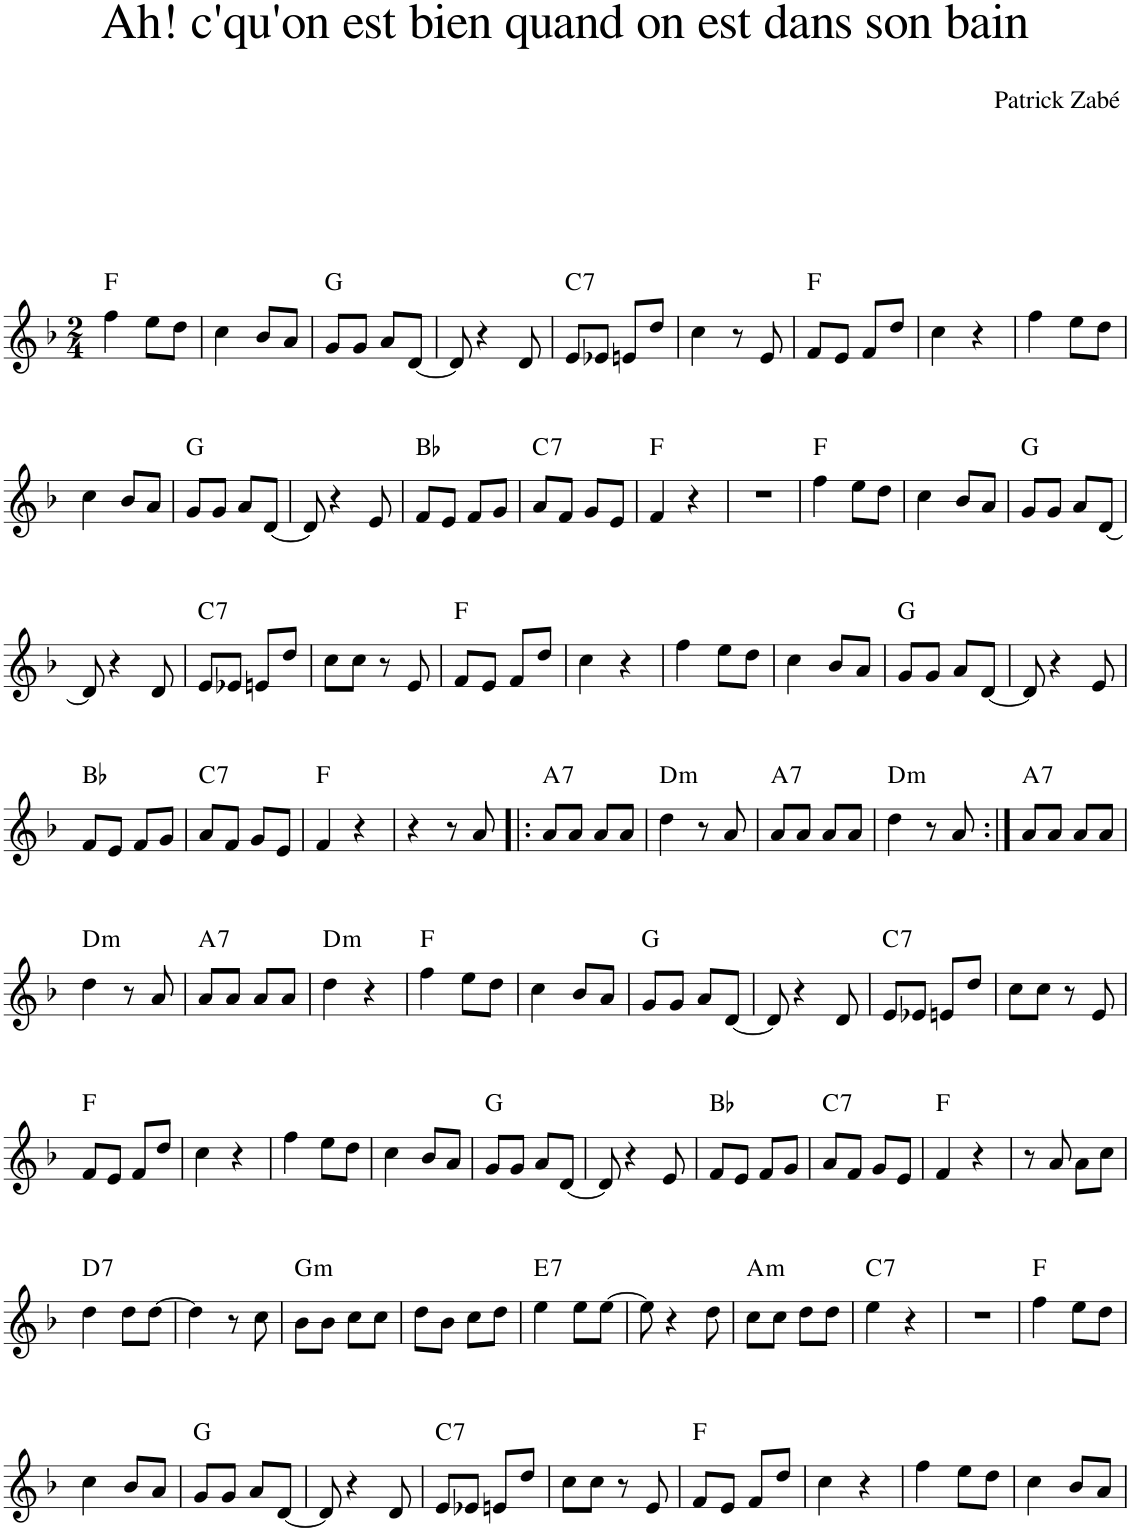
**kern	**harte
*part1	*part1
*staff1	*
*I"Piano	*
*I'Pno.	*
*clefG2	*
*k[b-]	*
*M2/4	*
=1	=1
4ff\	F:maj
8ee\L	.
8dd\J	.
=2	=2
4cc\	.
8b-/L	.
8a/J	.
=3	=3
8g/L	G:maj
8g/J	.
8a/L	.
[8d/J	.
=4	=4
8d/]	.
4r	.
8d/	.
=5	=5
!	!LO:H:kt=7
8e/L	C:7
8e-X/J	.
8en/L	.
8dd/J	.
=6	=6
4cc\	.
8r	.
8e/	.
=7	=7
8f/L	F:maj
8e/J	.
8f/L	.
8dd/J	.
=8	=8
4cc\	.
4r	.
=9	=9
4ff\	.
8ee\L	.
8dd\J	.
!!LO:LB:g=z
=10	=10
4cc\	.
8b-/L	.
8a/J	.
=11	=11
8g/L	G:maj
8g/J	.
8a/L	.
[8d/J	.
=12	=12
8d/]	.
4r	.
8e/	.
=13	=13
8f/L	Bb:maj
8e/J	.
8f/L	.
8g/J	.
=14	=14
!	!LO:H:kt=7
8a/L	C:7
8f/J	.
8g/L	.
8e/J	.
=15	=15
4f/	F:maj
4r	.
=16	=16
2r	.
=17	=17
4ff\	F:maj
8ee\L	.
8dd\J	.
=18	=18
4cc\	.
8b-/L	.
8a/J	.
=19	=19
8g/L	G:maj
8g/J	.
8a/L	.
[8d/J	.
!!LO:LB:g=z
=20	=20
8d/]	.
4r	.
8d/	.
=21	=21
!	!LO:H:kt=7
8e/L	C:7
8e-X/J	.
8en/L	.
8dd/J	.
=22	=22
8cc\L	.
8cc\J	.
8r	.
8e/	.
=23	=23
8f/L	F:maj
8e/J	.
8f/L	.
8dd/J	.
=24	=24
4cc\	.
4r	.
=25	=25
4ff\	.
8ee\L	.
8dd\J	.
=26	=26
4cc\	.
8b-/L	.
8a/J	.
=27	=27
8g/L	G:maj
8g/J	.
8a/L	.
[8d/J	.
=28	=28
8d/]	.
4r	.
8e/	.
!!LO:LB:g=z
=29	=29
8f/L	Bb:maj
8e/J	.
8f/L	.
8g/J	.
=30	=30
!	!LO:H:kt=7
8a/L	C:7
8f/J	.
8g/L	.
8e/J	.
=31	=31
4f/	F:maj
4r	.
=32	=32
4r	.
8r	.
8a/	.
=33!|:	=33!|:
!	!LO:H:kt=7
8a/L	A:7
8a/J	.
8a/L	.
8a/J	.
=34	=34
!	!LO:H:kt=m
4dd\	D:min
8r	.
8a/	.
=35	=35
!	!LO:H:kt=7
8a/L	A:7
8a/J	.
8a/L	.
8a/J	.
=36	=36
!	!LO:H:kt=m
4dd\	D:min
8r	.
8a/	.
=37:|!	=37:|!
!	!LO:H:kt=7
8a/L	A:7
8a/J	.
8a/L	.
8a/J	.
!!LO:LB:g=z
=38	=38
!	!LO:H:kt=m
4dd\	D:min
8r	.
8a/	.
=39	=39
!	!LO:H:kt=7
8a/L	A:7
8a/J	.
8a/L	.
8a/J	.
=40	=40
!	!LO:H:kt=m
4dd\	D:min
4r	.
=41	=41
4ff\	F:maj
8ee\L	.
8dd\J	.
=42	=42
4cc\	.
8b-/L	.
8a/J	.
=43	=43
8g/L	G:maj
8g/J	.
8a/L	.
[8d/J	.
=44	=44
8d/]	.
4r	.
8d/	.
=45	=45
!	!LO:H:kt=7
8e/L	C:7
8e-X/J	.
8en/L	.
8dd/J	.
=46	=46
8cc\L	.
8cc\J	.
8r	.
8e/	.
!!LO:LB:g=z
=47	=47
8f/L	F:maj
8e/J	.
8f/L	.
8dd/J	.
=48	=48
4cc\	.
4r	.
=49	=49
4ff\	.
8ee\L	.
8dd\J	.
=50	=50
4cc\	.
8b-/L	.
8a/J	.
=51	=51
8g/L	G:maj
8g/J	.
8a/L	.
[8d/J	.
=52	=52
8d/]	.
4r	.
8e/	.
=53	=53
8f/L	Bb:maj
8e/J	.
8f/L	.
8g/J	.
=54	=54
!	!LO:H:kt=7
8a/L	C:7
8f/J	.
8g/L	.
8e/J	.
=55	=55
4f/	F:maj
4r	.
=56	=56
8r	.
8a/	.
8a\L	.
8cc\J	.
!!LO:LB:g=z
=57	=57
!	!LO:H:kt=7
4dd\	D:7
8dd\L	.
[8dd\J	.
=58	=58
4dd\]	.
8r	.
8cc\	.
=59	=59
!	!LO:H:kt=m
8b-\L	G:min
8b-\J	.
8cc\L	.
8cc\J	.
=60	=60
8dd\L	.
8b-\J	.
8cc\L	.
8dd\J	.
=61	=61
!	!LO:H:kt=7
4ee\	E:7
8ee\L	.
[8ee\J	.
=62	=62
8ee\]	.
4r	.
8dd\	.
=63	=63
!	!LO:H:kt=m
8cc\L	A:min
8cc\J	.
8dd\L	.
8dd\J	.
=64	=64
!	!LO:H:kt=7
4ee\	C:7
4r	.
=65	=65
2r	.
=66	=66
4ff\	F:maj
8ee\L	.
8dd\J	.
!!LO:LB:g=z
=67	=67
4cc\	.
8b-/L	.
8a/J	.
=68	=68
8g/L	G:maj
8g/J	.
8a/L	.
[8d/J	.
=69	=69
8d/]	.
4r	.
8d/	.
=70	=70
!	!LO:H:kt=7
8e/L	C:7
8e-X/J	.
8en/L	.
8dd/J	.
=71	=71
8cc\L	.
8cc\J	.
8r	.
8e/	.
=72	=72
8f/L	F:maj
8e/J	.
8f/L	.
8dd/J	.
=73	=73
4cc\	.
4r	.
=74	=74
4ff\	.
8ee\L	.
8dd\J	.
=75	=75
4cc\	.
8b-/L	.
8a/J	.
=	=
*-	*-
